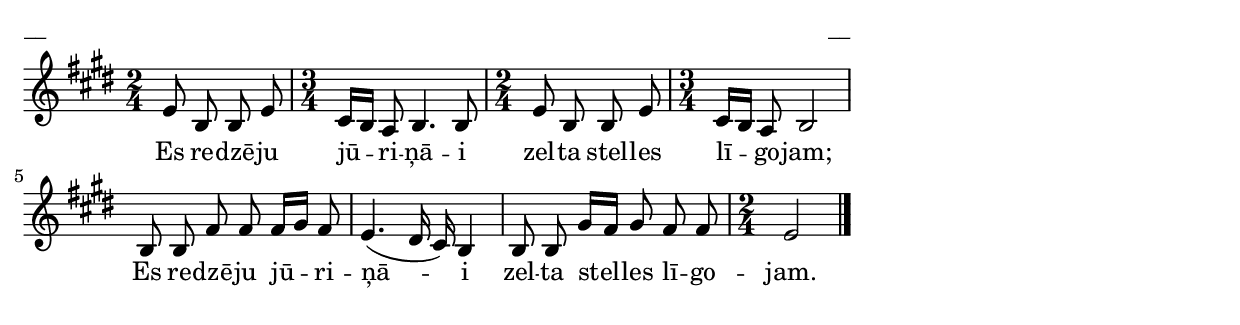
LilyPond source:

\version "2.13.16"
%\header {
%    title = "Nosarūca lāču māte",AA lapas, Šūpuļdziesmas
%}
\paper {
line-width = 14\cm
left-margin = 0.4\cm
between-system-padding = 0.1\cm
between-system-space = 0.1\cm
}
\layout {
indent = #0
ragged-last = ##f
}

voiceA = \relative c' {
\clef "treble"
\key e \major
\time 2/4
e8 b b e | 
\time 3/4
cis16[ b] a8 b4. b8 |
\time 2/4
e8 b b e | 
\time 3/4
cis16[ b] a8 b2 |
b8 b fis' fis fis16[ gis] fis8 |
e4.( dis16 cis16) b4 |
b8 b gis'16[ fis] gis8 fis fis |
\time 2/4
e2
\bar "|."
} 

lyricA = \lyricmode {
Es re -- dzē -- ju jū -- ri -- ņā -- i zel -- ta stel -- les lī -- go -- jam; 
Es re -- dzē -- ju jū -- ri -- ņā -- i zel -- ta stel -- les lī -- go -- jam.
} 

fullScore = <<
\new Staff {
<<
\new Voice = "voiceA" { \oneVoice \autoBeamOff \voiceA }
\lyricsto "voiceA" \new Lyrics \lyricA
>>
}
>>

\score {
\fullScore
\header { piece = "__" opus = "__" }
}
\markup { \with-color #(x11-color 'white) \sans \smaller "__" }
\score {
\unfoldRepeats
\fullScore
\midi {
\context { \Staff \remove "Staff_performer" }
\context { \Voice \consists "Staff_performer" }
}
}


